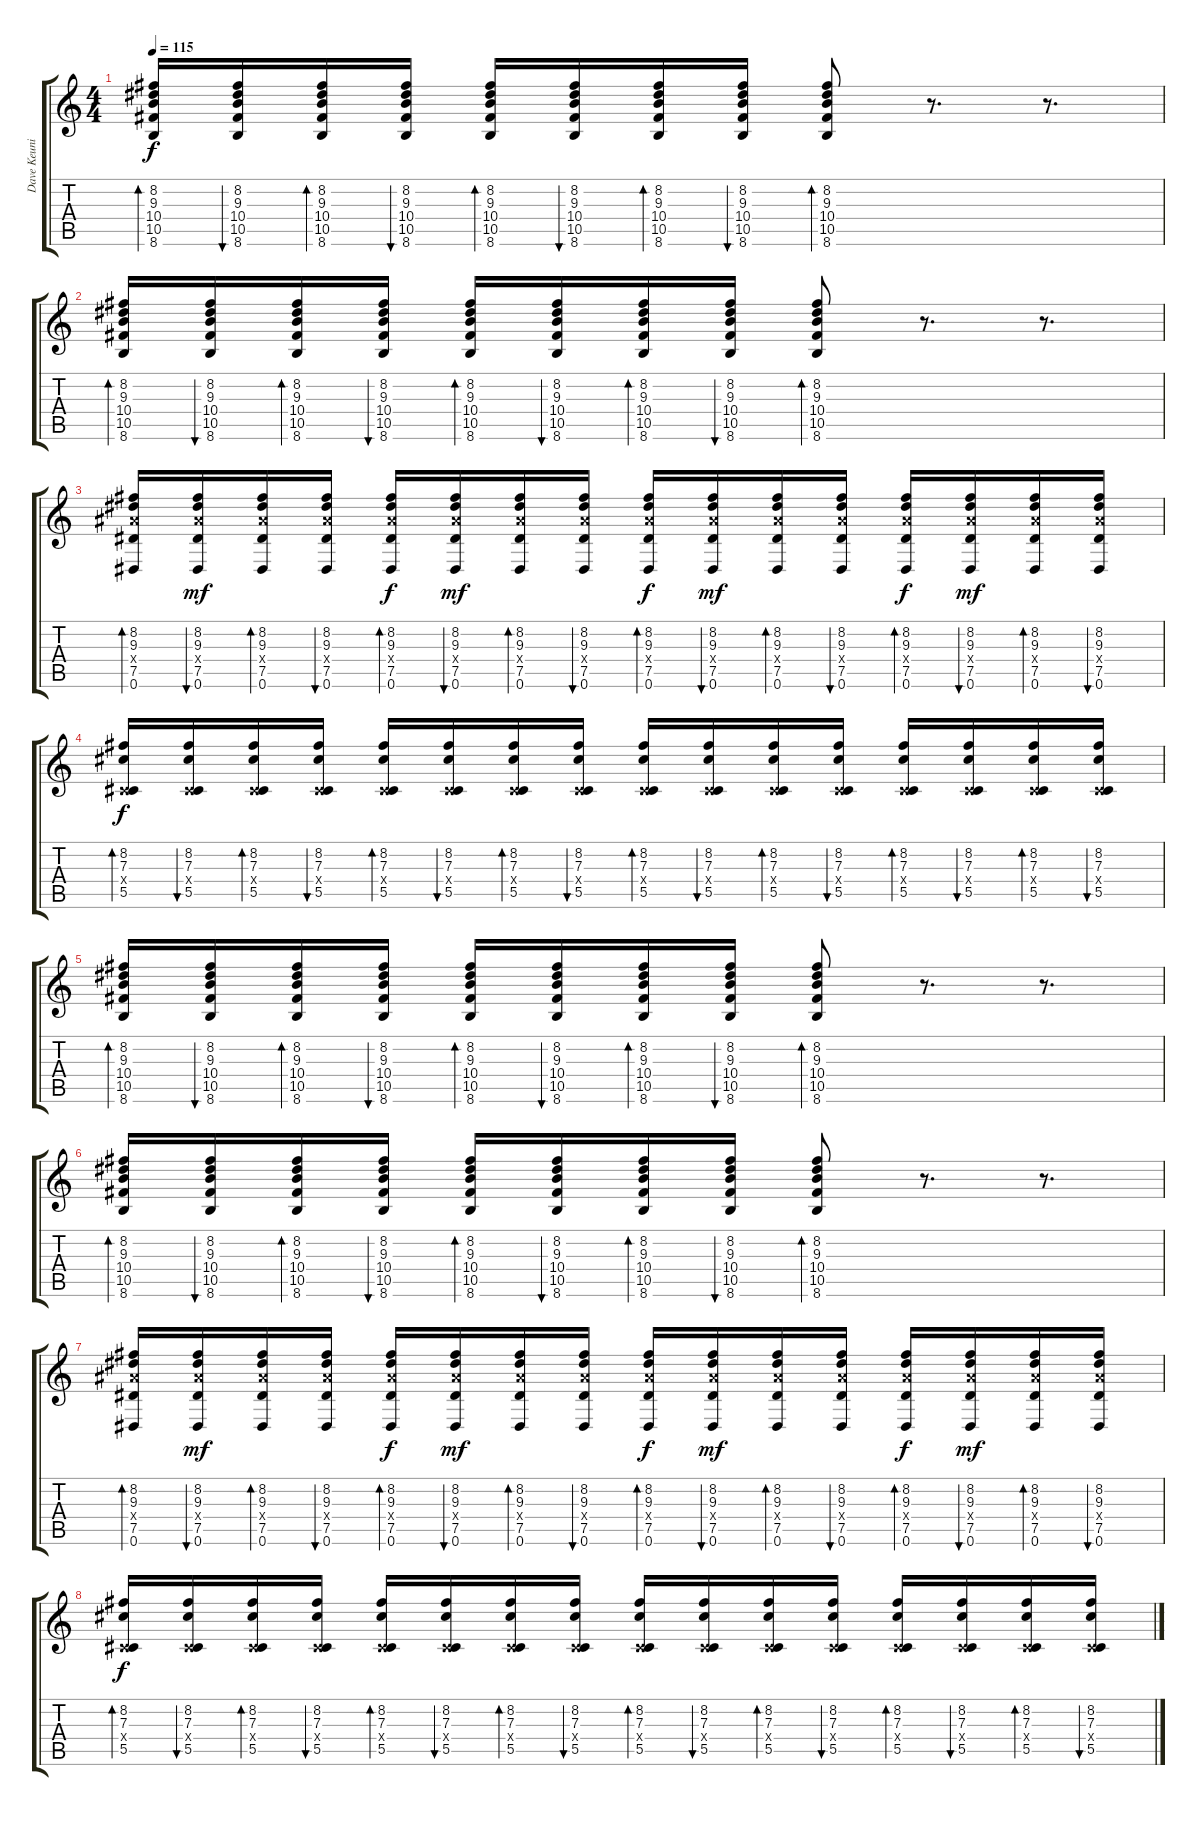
\track ("Dave Keuning (Guitar 1)" "Dave Keuni") {instrument overdrivenguitar}
\staff {score tabs}
\tuning (Eb4 Bb3 Gb3 Db3 Ab2 Eb2) {hide}
\ts (4 4)
\tempo 115
\clef g2
\ks c
(8.2 9.3 10.4 10.5 8.6).16{bd 120 dy f} (8.2 9.3 10.4 10.5 8.6).16{bu 120} (8.2 9.3 10.4 10.5 8.6).16{bd 120} (8.2 9.3 10.4 10.5 8.6).16{bu 120} (8.2 9.3 10.4 10.5 8.6).16{bd 120} (8.2 9.3 10.4 10.5 8.6).16{bu 120} (8.2 9.3 10.4 10.5 8.6).16{bd 120} (8.2 9.3 10.4 10.5 8.6).16{bu 120} (8.2 9.3 10.4 10.5 8.6).8{bd 120} r.8{d} r.8{d} |
(8.2 9.3 10.4 10.5 8.6).16{bd 120} (8.2 9.3 10.4 10.5 8.6).16{bu 120} (8.2 9.3 10.4 10.5 8.6).16{bd 120} (8.2 9.3 10.4 10.5 8.6).16{bu 120} (8.2 9.3 10.4 10.5 8.6).16{bd 120} (8.2 9.3 10.4 10.5 8.6).16{bu 120} (8.2 9.3 10.4 10.5 8.6).16{bd 120} (8.2 9.3 10.4 10.5 8.6).16{bu 120} (8.2 9.3 10.4 10.5 8.6).8{bd 120} r.8{d} r.8{d} |
(8.2 9.3 9.4{x} 7.5 0.6).16{bd 30} (8.2 9.3 9.4{x} 7.5 0.6).16{bu 30 dy mf} (8.2 9.3 9.4{x} 7.5 0.6).16{bd 30} (8.2 9.3 9.4{x} 7.5 0.6).16{bu 30} (8.2 9.3 9.4{x} 7.5 0.6).16{bd 30 dy f} (8.2 9.3 9.4{x} 7.5 0.6).16{bu 30 dy mf} (8.2 9.3 9.4{x} 7.5 0.6).16{bd 30} (8.2 9.3 9.4{x} 7.5 0.6).16{bu 30} (8.2 9.3 9.4{x} 7.5 0.6).16{bd 30 dy f} (8.2 9.3 9.4{x} 7.5 0.6).16{bu 30 dy mf} (8.2 9.3 9.4{x} 7.5 0.6).16{bd 60} (8.2 9.3 9.4{x} 7.5 0.6).16{bu 30} (8.2 9.3 9.4{x} 7.5 0.6).16{bd 120 dy f} (8.2 9.3 9.4{x} 7.5 0.6).16{bu 30 dy mf} (8.2 9.3 9.4{x} 7.5 0.6).16{bd 30} (8.2 9.3 9.4{x} 7.5 0.6).16{bu 30} |
(8.2 7.3 0.4{x} 5.5).16{bd 120 dy f} (8.2 7.3 0.4{x} 5.5).16{bu 120} (8.2 7.3 0.4{x} 5.5).16{bd 120} (8.2 7.3 0.4{x} 5.5).16{bu 120} (8.2 7.3 0.4{x} 5.5).16{bd 120} (8.2 7.3 0.4{x} 5.5).16{bu 120} (8.2 7.3 0.4{x} 5.5).16{bd 120} (8.2 7.3 0.4{x} 5.5).16{bu 120} (8.2 7.3 0.4{x} 5.5).16{bd 120} (8.2 7.3 0.4{x} 5.5).16{bu 120} (8.2 7.3 0.4{x} 5.5).16{bd 120} (8.2 7.3 0.4{x} 5.5).16{bu 120} (8.2 7.3 0.4{x} 5.5).16{bd 120} (8.2 7.3 0.4{x} 5.5).16{bu 120} (8.2 7.3 0.4{x} 5.5).16{bd 120} (8.2 7.3 0.4{x} 5.5).16{bu 120} |
(8.2 9.3 10.4 10.5 8.6).16{bd 120} (8.2 9.3 10.4 10.5 8.6).16{bu 120} (8.2 9.3 10.4 10.5 8.6).16{bd 120} (8.2 9.3 10.4 10.5 8.6).16{bu 120} (8.2 9.3 10.4 10.5 8.6).16{bd 120} (8.2 9.3 10.4 10.5 8.6).16{bu 120} (8.2 9.3 10.4 10.5 8.6).16{bd 120} (8.2 9.3 10.4 10.5 8.6).16{bu 120} (8.2 9.3 10.4 10.5 8.6).8{bd 120} r.8{d} r.8{d} |
(8.2 9.3 10.4 10.5 8.6).16{bd 120} (8.2 9.3 10.4 10.5 8.6).16{bu 120} (8.2 9.3 10.4 10.5 8.6).16{bd 120} (8.2 9.3 10.4 10.5 8.6).16{bu 120} (8.2 9.3 10.4 10.5 8.6).16{bd 120} (8.2 9.3 10.4 10.5 8.6).16{bu 120} (8.2 9.3 10.4 10.5 8.6).16{bd 120} (8.2 9.3 10.4 10.5 8.6).16{bu 120} (8.2 9.3 10.4 10.5 8.6).8{bd 120} r.8{d} r.8{d} |
(8.2 9.3 9.4{x} 7.5 0.6).16{bd 30} (8.2 9.3 9.4{x} 7.5 0.6).16{bu 30 dy mf} (8.2 9.3 9.4{x} 7.5 0.6).16{bd 30} (8.2 9.3 9.4{x} 7.5 0.6).16{bu 30} (8.2 9.3 9.4{x} 7.5 0.6).16{bd 30 dy f} (8.2 9.3 9.4{x} 7.5 0.6).16{bu 30 dy mf} (8.2 9.3 9.4{x} 7.5 0.6).16{bd 30} (8.2 9.3 9.4{x} 7.5 0.6).16{bu 30} (8.2 9.3 9.4{x} 7.5 0.6).16{bd 30 dy f} (8.2 9.3 9.4{x} 7.5 0.6).16{bu 30 dy mf} (8.2 9.3 9.4{x} 7.5 0.6).16{bd 60} (8.2 9.3 9.4{x} 7.5 0.6).16{bu 30} (8.2 9.3 9.4{x} 7.5 0.6).16{bd 120 dy f} (8.2 9.3 9.4{x} 7.5 0.6).16{bu 30 dy mf} (8.2 9.3 9.4{x} 7.5 0.6).16{bd 30} (8.2 9.3 9.4{x} 7.5 0.6).16{bu 30} |
(8.2 7.3 0.4{x} 5.5).16{bd 120 dy f} (8.2 7.3 0.4{x} 5.5).16{bu 120} (8.2 7.3 0.4{x} 5.5).16{bd 120} (8.2 7.3 0.4{x} 5.5).16{bu 120} (8.2 7.3 0.4{x} 5.5).16{bd 120} (8.2 7.3 0.4{x} 5.5).16{bu 120} (8.2 7.3 0.4{x} 5.5).16{bd 120} (8.2 7.3 0.4{x} 5.5).16{bu 120} (8.2 7.3 0.4{x} 5.5).16{bd 120} (8.2 7.3 0.4{x} 5.5).16{bu 120} (8.2 7.3 0.4{x} 5.5).16{bd 120} (8.2 7.3 0.4{x} 5.5).16{bu 120} (8.2 7.3 0.4{x} 5.5).16{bd 120} (8.2 7.3 0.4{x} 5.5).16{bu 120} (8.2 7.3 0.4{x} 5.5).16{bd 120} (8.2 7.3 0.4{x} 5.5).16{bu 120}
